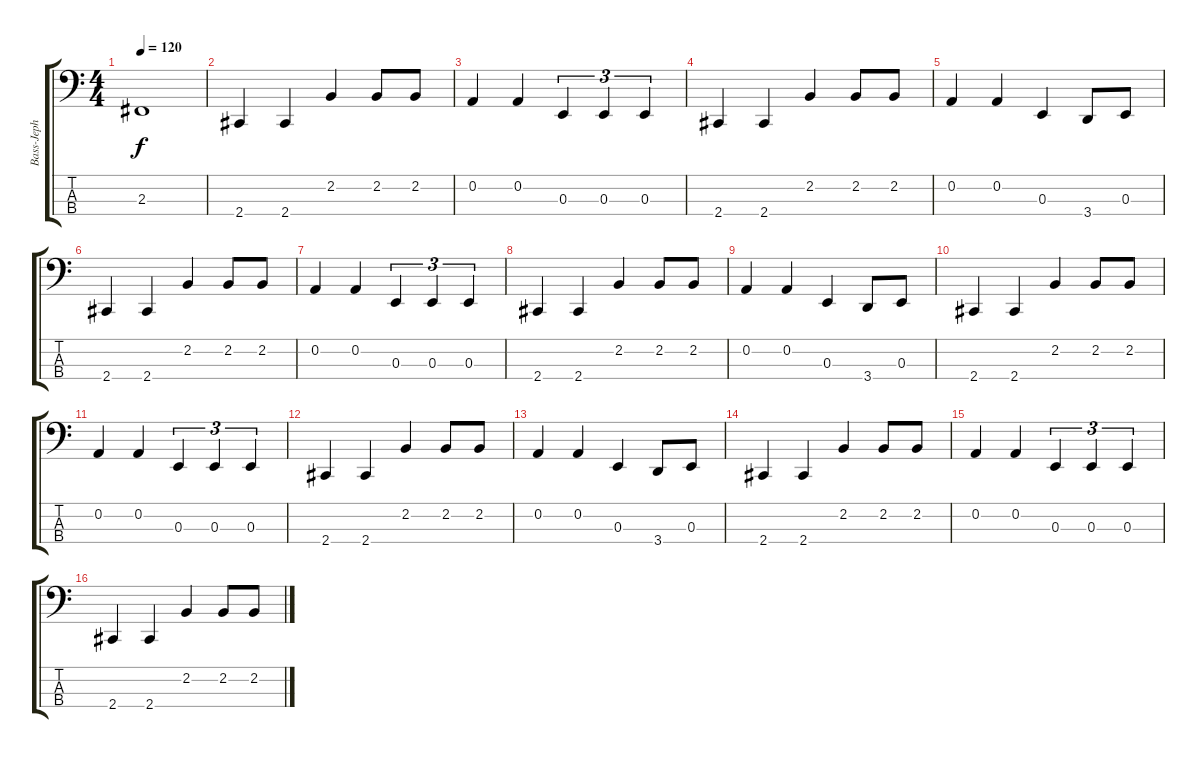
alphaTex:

\track ("Bass-Jeph Howard" "Bass-Jeph ") {instrument electricbassfinger}
\staff {score tabs}
\tuning (D2 A1 E1 B0) {hide}
\ts (4 4)
\tempo 120
\clef f4
\ks c
2.3{t}.1{dy f} |
2.4.4 2.4.4 2.2.4 2.2.8 2.2.8 |
0.2.4 0.2.4 0.3.4{tu (3 2)} 0.3.4{tu (3 2)} 0.3.4{tu (3 2)} |
2.4.4 2.4.4 2.2.4 2.2.8 2.2.8 |
0.2.4 0.2.4 0.3.4 3.4.8 0.3.8 |
2.4.4 2.4.4 2.2.4 2.2.8 2.2.8 |
0.2.4 0.2.4 0.3.4{tu (3 2)} 0.3.4{tu (3 2)} 0.3.4{tu (3 2)} |
2.4.4 2.4.4 2.2.4 2.2.8 2.2.8 |
0.2.4 0.2.4 0.3.4 3.4.8 0.3.8 |
2.4.4 2.4.4 2.2.4 2.2.8 2.2.8 |
0.2.4 0.2.4 0.3.4{tu (3 2)} 0.3.4{tu (3 2)} 0.3.4{tu (3 2)} |
2.4.4 2.4.4 2.2.4 2.2.8 2.2.8 |
0.2.4 0.2.4 0.3.4 3.4.8 0.3.8 |
2.4.4 2.4.4 2.2.4 2.2.8 2.2.8 |
0.2.4 0.2.4 0.3.4{tu (3 2)} 0.3.4{tu (3 2)} 0.3.4{tu (3 2)} |
2.4.4 2.4.4 2.2.4 2.2.8 2.2.8
